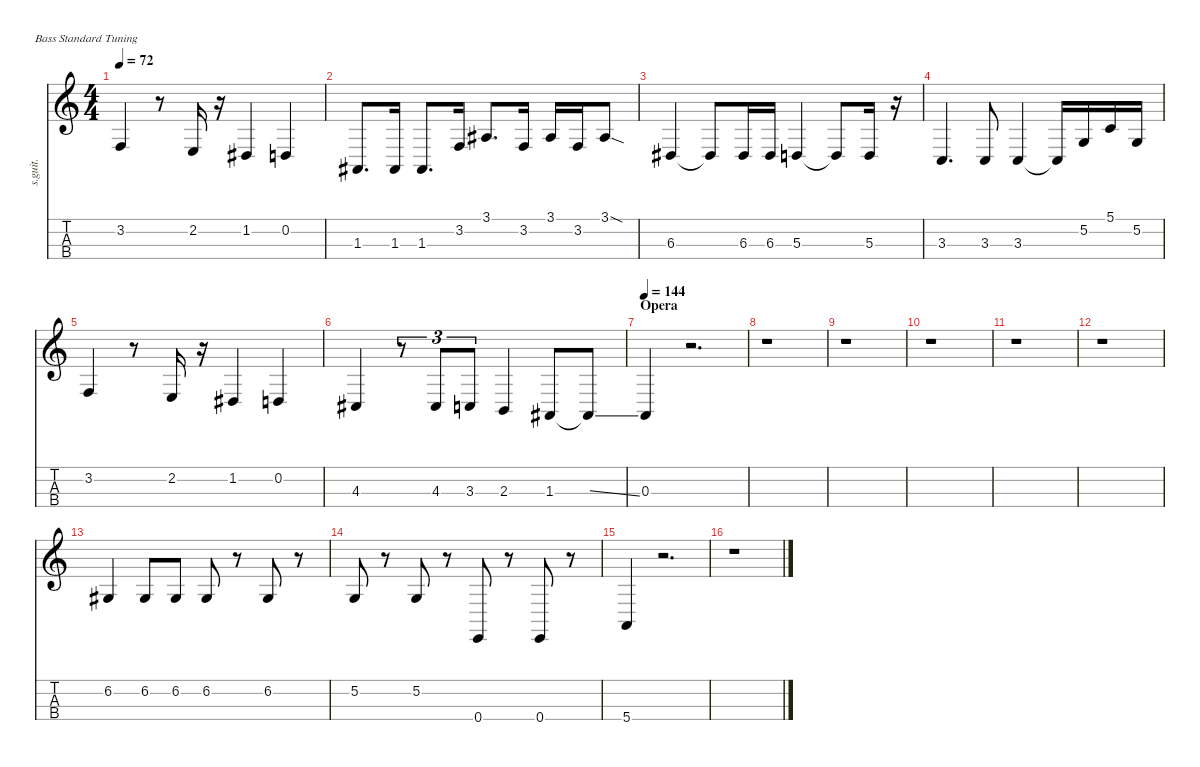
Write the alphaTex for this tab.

\defaultSystemsLayout 4
\hideDynamics
\bracketExtendMode nobrackets
\track ("John Deacon | Bass" "s.guit.") {instrument electricbassfinger}
\staff {score tabs}
\tuning (G2 D2 A1 E1)
\ts (4 4)
\tempo 72
\clef g2
\ks c
3.2.4{lyrics (0 "") lyrics (1 "") lyrics (2 "") lyrics (3 "") lyrics (4 "") dy f} r.8 2.2.16{lyrics (0 "") lyrics (1 "") lyrics (2 "") lyrics (3 "") lyrics (4 "")} r.16 1.2{acc #}.4{lyrics (0 "") lyrics (1 "") lyrics (2 "") lyrics (3 "") lyrics (4 "")} 0.2.4{lyrics (0 "") lyrics (1 "") lyrics (2 "") lyrics (3 "") lyrics (4 "")} |
1.3{acc #}.8{d lyrics (0 "") lyrics (1 "") lyrics (2 "") lyrics (3 "") lyrics (4 "")} 1.3{acc #}.16{lyrics (0 "") lyrics (1 "") lyrics (2 "") lyrics (3 "") lyrics (4 "")} 1.3{acc #}.8{d lyrics (0 "") lyrics (1 "") lyrics (2 "") lyrics (3 "") lyrics (4 "")} 3.2.16{lyrics (0 "") lyrics (1 "") lyrics (2 "") lyrics (3 "") lyrics (4 "")} 3.1{acc #}.8{d lyrics (0 "") lyrics (1 "") lyrics (2 "") lyrics (3 "") lyrics (4 "")} 3.2.16{lyrics (0 "") lyrics (1 "") lyrics (2 "") lyrics (3 "") lyrics (4 "")} 3.1{acc #}.16{lyrics (0 "") lyrics (1 "") lyrics (2 "") lyrics (3 "") lyrics (4 "")} 3.2.16{lyrics (0 "") lyrics (1 "") lyrics (2 "") lyrics (3 "") lyrics (4 "")} 3.1{sod acc #}.8{lyrics (0 "") lyrics (1 "") lyrics (2 "") lyrics (3 "") lyrics (4 "")} |
6.3{acc #}.4{lyrics (0 "") lyrics (1 "") lyrics (2 "") lyrics (3 "") lyrics (4 "")} 6.3{t acc #}.8{lyrics (0 "") lyrics (1 "") lyrics (2 "") lyrics (3 "") lyrics (4 "")} 6.3{acc #}.16{lyrics (0 "") lyrics (1 "") lyrics (2 "") lyrics (3 "") lyrics (4 "")} 6.3{acc #}.16{lyrics (0 "") lyrics (1 "") lyrics (2 "") lyrics (3 "") lyrics (4 "")} 5.3.4{lyrics (0 "") lyrics (1 "") lyrics (2 "") lyrics (3 "") lyrics (4 "")} 5.3{t}.8{lyrics (0 "") lyrics (1 "") lyrics (2 "") lyrics (3 "") lyrics (4 "")} 5.3.16{lyrics (0 "") lyrics (1 "") lyrics (2 "") lyrics (3 "") lyrics (4 "")} r.16 |
3.3.4{d lyrics (0 "") lyrics (1 "") lyrics (2 "") lyrics (3 "") lyrics (4 "")} 3.3.8{lyrics (0 "") lyrics (1 "") lyrics (2 "") lyrics (3 "") lyrics (4 "")} 3.3.4{lyrics (0 "") lyrics (1 "") lyrics (2 "") lyrics (3 "") lyrics (4 "")} 3.3{t}.16{lyrics (0 "") lyrics (1 "") lyrics (2 "") lyrics (3 "") lyrics (4 "")} 5.2.16{lyrics (0 "") lyrics (1 "") lyrics (2 "") lyrics (3 "") lyrics (4 "")} 5.1.16{lyrics (0 "") lyrics (1 "") lyrics (2 "") lyrics (3 "") lyrics (4 "")} 5.2.16{lyrics (0 "") lyrics (1 "") lyrics (2 "") lyrics (3 "") lyrics (4 "")} |
3.2.4{lyrics (0 "") lyrics (1 "") lyrics (2 "") lyrics (3 "") lyrics (4 "")} r.8 2.2.16{lyrics (0 "") lyrics (1 "") lyrics (2 "") lyrics (3 "") lyrics (4 "")} r.16 1.2{acc #}.4{lyrics (0 "") lyrics (1 "") lyrics (2 "") lyrics (3 "") lyrics (4 "")} 0.2.4{lyrics (0 "") lyrics (1 "") lyrics (2 "") lyrics (3 "") lyrics (4 "")} |
4.3{acc #}.4{lyrics (0 "") lyrics (1 "") lyrics (2 "") lyrics (3 "") lyrics (4 "")} r.8{tu (3 2)} 4.3{acc #}.8{tu (3 2) lyrics (0 "") lyrics (1 "") lyrics (2 "") lyrics (3 "") lyrics (4 "")} 3.3.8{tu (3 2) lyrics (0 "") lyrics (1 "") lyrics (2 "") lyrics (3 "") lyrics (4 "")} 2.3.4{lyrics (0 "") lyrics (1 "") lyrics (2 "") lyrics (3 "") lyrics (4 "")} 1.3{acc #}.8{lyrics (0 "") lyrics (1 "") lyrics (2 "") lyrics (3 "") lyrics (4 "")} 1.3{ss t acc #}.8{lyrics (0 "") lyrics (1 "") lyrics (2 "") lyrics (3 "") lyrics (4 "")} |
\section ("" "Opera")
\tempo 144
0.3.4{lyrics (0 "") lyrics (1 "") lyrics (2 "") lyrics (3 "") lyrics (4 "")} r.2{d} |
r.1 |
r.1 |
r.1 |
r.1 |
r.1 |
6.2{acc #}.4{lyrics (0 "") lyrics (1 "") lyrics (2 "") lyrics (3 "") lyrics (4 "")} 6.2{acc #}.8{lyrics (0 "") lyrics (1 "") lyrics (2 "") lyrics (3 "") lyrics (4 "")} 6.2{acc #}.8{lyrics (0 "") lyrics (1 "") lyrics (2 "") lyrics (3 "") lyrics (4 "")} 6.2{acc #}.8{lyrics (0 "") lyrics (1 "") lyrics (2 "") lyrics (3 "") lyrics (4 "")} r.8 6.2{acc #}.8{lyrics (0 "") lyrics (1 "") lyrics (2 "") lyrics (3 "") lyrics (4 "")} r.8 |
5.2.8{lyrics (0 "") lyrics (1 "") lyrics (2 "") lyrics (3 "") lyrics (4 "")} r.8 5.2.8{lyrics (0 "") lyrics (1 "") lyrics (2 "") lyrics (3 "") lyrics (4 "")} r.8 0.4.8{lyrics (0 "") lyrics (1 "") lyrics (2 "") lyrics (3 "") lyrics (4 "")} r.8 0.4.8{lyrics (0 "") lyrics (1 "") lyrics (2 "") lyrics (3 "") lyrics (4 "")} r.8 |
5.4.4{lyrics (0 "") lyrics (1 "") lyrics (2 "") lyrics (3 "") lyrics (4 "")} r.2{d} |
r.1
